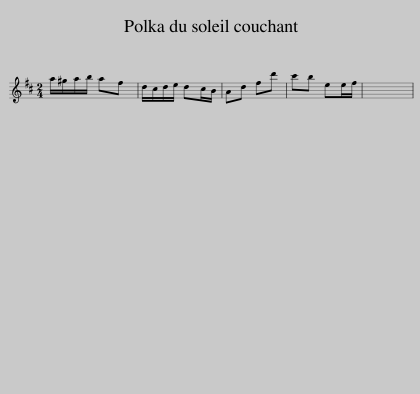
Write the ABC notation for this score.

X:1
L:1/8
M:2/4
I:linebreak $
K:D
V:1 treble
V:1
 a/^g/a/b/ af | d/c/d/e/ dc/B/ | Ad fd' | c'b ee/f/ | x4 | %5
